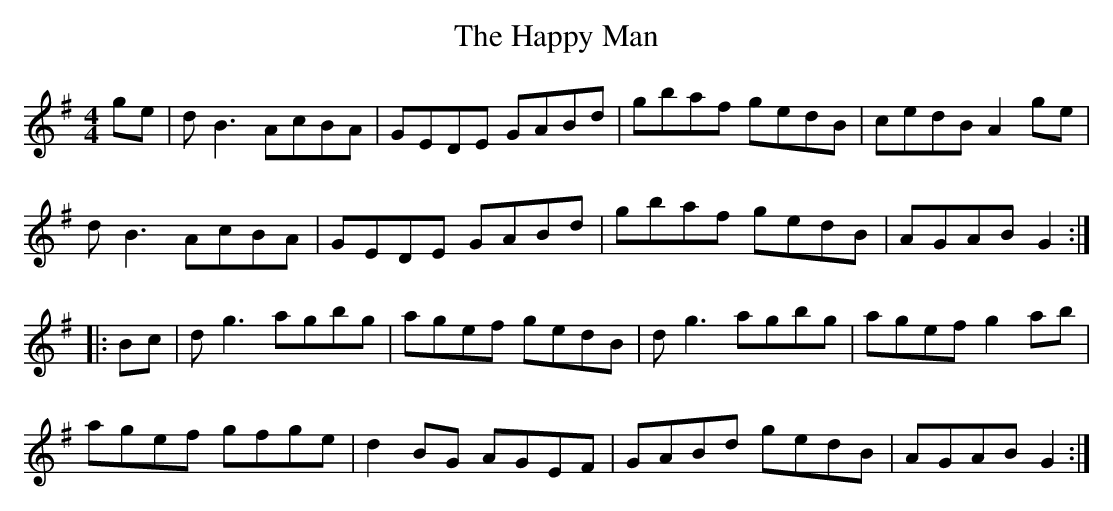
X:1
T:The Happy Man
M:4/4
L:1/8
K:Gmaj
ge | dB3 AcBA | GEDE GABd | gbaf gedB | cedB A2ge |
dB3 AcBA | GEDE GABd | gbaf gedB | AGAB G2 ::
Bc | dg3 agbg | agef gedB | dg3 agbg | agef g2ab |
agef gfge | d2BG AGEF | GABd gedB | AGAB G2 :|
